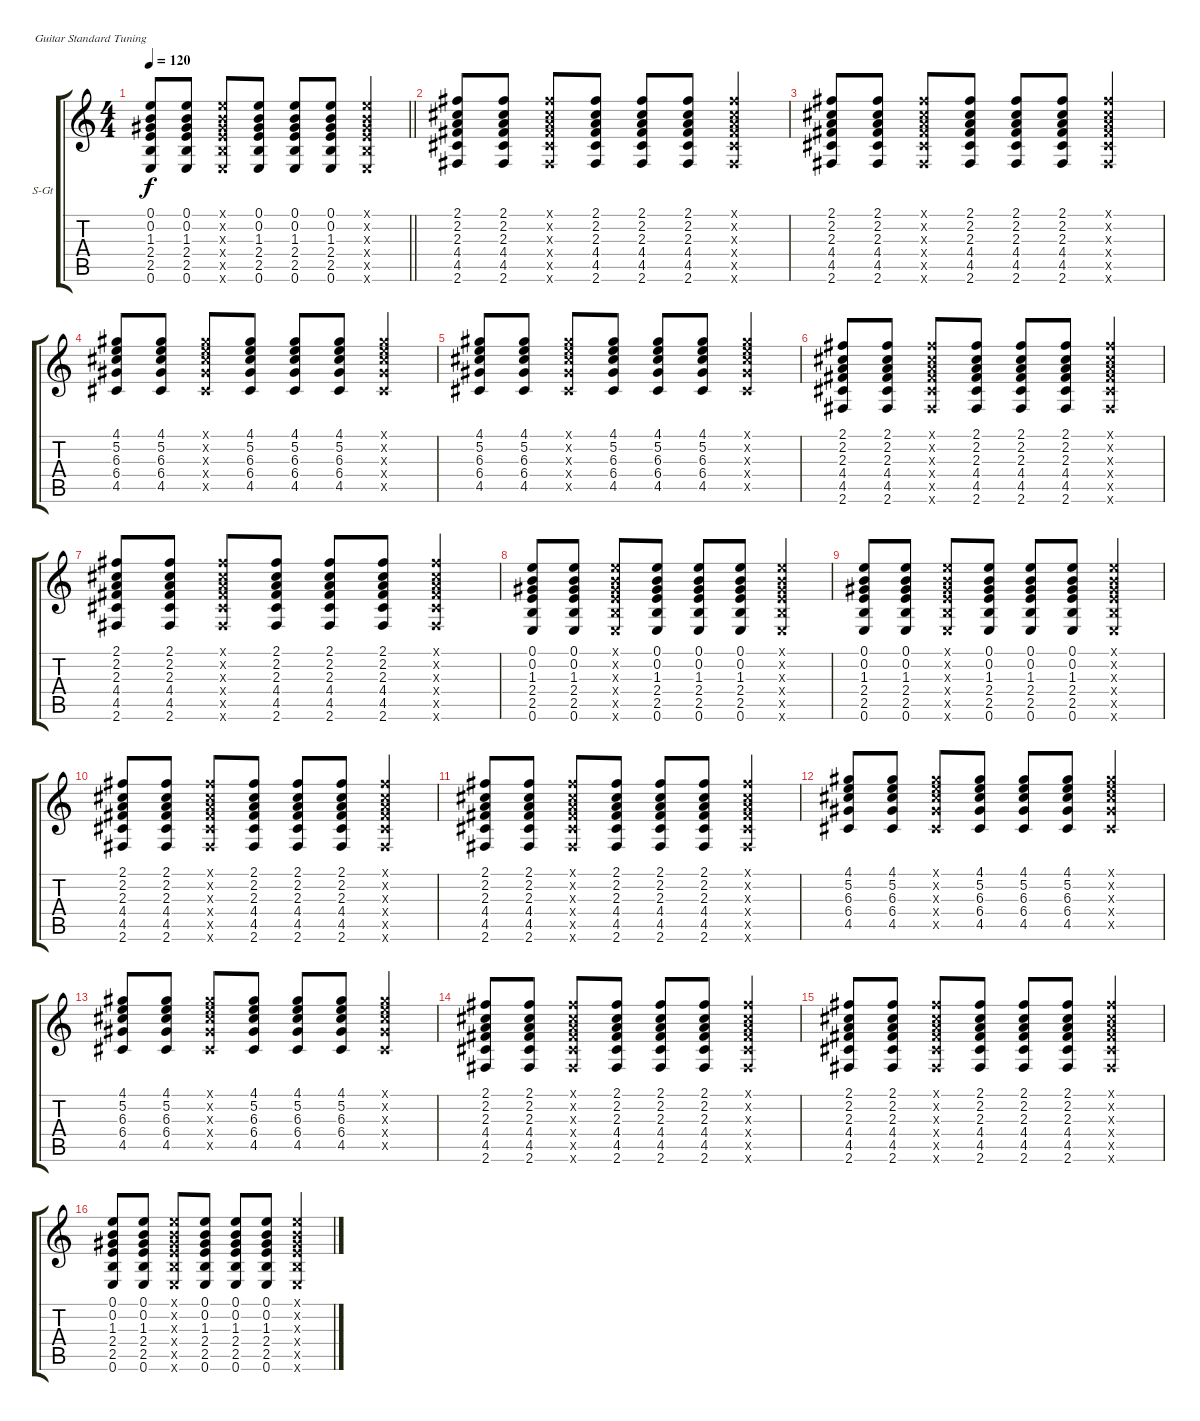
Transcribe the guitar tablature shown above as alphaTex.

\bracketExtendMode groupsimilarinstruments
\firstSystemTrackNameOrientation horizontal
\otherSystemsTrackNameOrientation horizontal
\track ("Â. Öîé" "S-Gt") {instrument acousticguitarsteel}
\staff {score tabs}
\tuning (E4 B3 G3 D3 A2 E2)
\ts (4 4)
\tempo 120
\clef g2
\barLineRight lightlight
\ks c
(0.1 0.2 1.3 2.4 2.5 0.6).8{dy f} (0.1 0.2 1.3 2.4 2.5 0.6).8 (0.1{x} 0.2{x} 1.3{x} 2.4{x} 2.5{x} 0.6{x}).8 (0.1 0.2 1.3 2.4 2.5 0.6).8 (0.1 0.2 1.3 2.4 2.5 0.6).8 (0.1 0.2 1.3 2.4 2.5 0.6).8 (0.1{x} 0.2{x} 1.3{x} 2.4{x} 2.5{x} 0.6{x}).4 |
(2.1 2.2 2.3 4.4 4.5 2.6).8 (2.1 2.2 2.3 4.4 4.5 2.6).8 (2.1{x} 2.2{x} 2.3{x} 4.4{x} 4.5{x} 2.6{x}).8 (2.1 2.2 2.3 4.4 4.5 2.6).8 (2.1 2.2 2.3 4.4 4.5 2.6).8 (2.1 2.2 2.3 4.4 4.5 2.6).8 (2.1{x} 2.2{x} 2.3{x} 4.4{x} 4.5{x} 2.6{x}).4 |
(2.1 2.2 2.3 4.4 4.5 2.6).8 (2.1 2.2 2.3 4.4 4.5 2.6).8 (2.1{x} 2.2{x} 2.3{x} 4.4{x} 4.5{x} 2.6{x}).8 (2.1 2.2 2.3 4.4 4.5 2.6).8 (2.1 2.2 2.3 4.4 4.5 2.6).8 (2.1 2.2 2.3 4.4 4.5 2.6).8 (2.1{x} 2.2{x} 2.3{x} 4.4{x} 4.5{x} 2.6{x}).4 |
(4.1 5.2 6.3 6.4 4.5).8 (4.1 5.2 6.3 6.4 4.5).8 (4.1{x} 5.2{x} 6.3{x} 6.4{x} 4.5{x}).8 (4.1 5.2 6.3 6.4 4.5).8 (4.1 5.2 6.3 6.4 4.5).8 (4.1 5.2 6.3 6.4 4.5).8 (4.1{x} 5.2{x} 6.3{x} 6.4{x} 4.5{x}).4 |
(4.1 5.2 6.3 6.4 4.5).8 (4.1 5.2 6.3 6.4 4.5).8 (4.1{x} 5.2{x} 6.3{x} 6.4{x} 4.5{x}).8 (4.1 5.2 6.3 6.4 4.5).8 (4.1 5.2 6.3 6.4 4.5).8 (4.1 5.2 6.3 6.4 4.5).8 (4.1{x} 5.2{x} 6.3{x} 6.4{x} 4.5{x}).4 |
(2.1 2.2 2.3 4.4 4.5 2.6).8 (2.1 2.2 2.3 4.4 4.5 2.6).8 (2.1{x} 2.2{x} 2.3{x} 4.4{x} 4.5{x} 2.6{x}).8 (2.1 2.2 2.3 4.4 4.5 2.6).8 (2.1 2.2 2.3 4.4 4.5 2.6).8 (2.1 2.2 2.3 4.4 4.5 2.6).8 (2.1{x} 2.2{x} 2.3{x} 4.4{x} 4.5{x} 2.6{x}).4 |
(2.1 2.2 2.3 4.4 4.5 2.6).8 (2.1 2.2 2.3 4.4 4.5 2.6).8 (2.1{x} 2.2{x} 2.3{x} 4.4{x} 4.5{x} 2.6{x}).8 (2.1 2.2 2.3 4.4 4.5 2.6).8 (2.1 2.2 2.3 4.4 4.5 2.6).8 (2.1 2.2 2.3 4.4 4.5 2.6).8 (2.1{x} 2.2{x} 2.3{x} 4.4{x} 4.5{x} 2.6{x}).4 |
(0.1 0.2 1.3 2.4 2.5 0.6).8 (0.1 0.2 1.3 2.4 2.5 0.6).8 (0.1{x} 0.2{x} 1.3{x} 2.4{x} 2.5{x} 0.6{x}).8 (0.1 0.2 1.3 2.4 2.5 0.6).8 (0.1 0.2 1.3 2.4 2.5 0.6).8 (0.1 0.2 1.3 2.4 2.5 0.6).8 (0.1{x} 0.2{x} 1.3{x} 2.4{x} 2.5{x} 0.6{x}).4 |
(0.1 0.2 1.3 2.4 2.5 0.6).8 (0.1 0.2 1.3 2.4 2.5 0.6).8 (0.1{x} 0.2{x} 1.3{x} 2.4{x} 2.5{x} 0.6{x}).8 (0.1 0.2 1.3 2.4 2.5 0.6).8 (0.1 0.2 1.3 2.4 2.5 0.6).8 (0.1 0.2 1.3 2.4 2.5 0.6).8 (0.1{x} 0.2{x} 1.3{x} 2.4{x} 2.5{x} 0.6{x}).4 |
(2.1 2.2 2.3 4.4 4.5 2.6).8 (2.1 2.2 2.3 4.4 4.5 2.6).8 (2.1{x} 2.2{x} 2.3{x} 4.4{x} 4.5{x} 2.6{x}).8 (2.1 2.2 2.3 4.4 4.5 2.6).8 (2.1 2.2 2.3 4.4 4.5 2.6).8 (2.1 2.2 2.3 4.4 4.5 2.6).8 (2.1{x} 2.2{x} 2.3{x} 4.4{x} 4.5{x} 2.6{x}).4 |
(2.1 2.2 2.3 4.4 4.5 2.6).8 (2.1 2.2 2.3 4.4 4.5 2.6).8 (2.1{x} 2.2{x} 2.3{x} 4.4{x} 4.5{x} 2.6{x}).8 (2.1 2.2 2.3 4.4 4.5 2.6).8 (2.1 2.2 2.3 4.4 4.5 2.6).8 (2.1 2.2 2.3 4.4 4.5 2.6).8 (2.1{x} 2.2{x} 2.3{x} 4.4{x} 4.5{x} 2.6{x}).4 |
(4.1 5.2 6.3 6.4 4.5).8 (4.1 5.2 6.3 6.4 4.5).8 (4.1{x} 5.2{x} 6.3{x} 6.4{x} 4.5{x}).8 (4.1 5.2 6.3 6.4 4.5).8 (4.1 5.2 6.3 6.4 4.5).8 (4.1 5.2 6.3 6.4 4.5).8 (4.1{x} 5.2{x} 6.3{x} 6.4{x} 4.5{x}).4 |
(4.1 5.2 6.3 6.4 4.5).8 (4.1 5.2 6.3 6.4 4.5).8 (4.1{x} 5.2{x} 6.3{x} 6.4{x} 4.5{x}).8 (4.1 5.2 6.3 6.4 4.5).8 (4.1 5.2 6.3 6.4 4.5).8 (4.1 5.2 6.3 6.4 4.5).8 (4.1{x} 5.2{x} 6.3{x} 6.4{x} 4.5{x}).4 |
(2.1 2.2 2.3 4.4 4.5 2.6).8 (2.1 2.2 2.3 4.4 4.5 2.6).8 (2.1{x} 2.2{x} 2.3{x} 4.4{x} 4.5{x} 2.6{x}).8 (2.1 2.2 2.3 4.4 4.5 2.6).8 (2.1 2.2 2.3 4.4 4.5 2.6).8 (2.1 2.2 2.3 4.4 4.5 2.6).8 (2.1{x} 2.2{x} 2.3{x} 4.4{x} 4.5{x} 2.6{x}).4 |
(2.1 2.2 2.3 4.4 4.5 2.6).8 (2.1 2.2 2.3 4.4 4.5 2.6).8 (2.1{x} 2.2{x} 2.3{x} 4.4{x} 4.5{x} 2.6{x}).8 (2.1 2.2 2.3 4.4 4.5 2.6).8 (2.1 2.2 2.3 4.4 4.5 2.6).8 (2.1 2.2 2.3 4.4 4.5 2.6).8 (2.1{x} 2.2{x} 2.3{x} 4.4{x} 4.5{x} 2.6{x}).4 |
(0.1 0.2 1.3 2.4 2.5 0.6).8 (0.1 0.2 1.3 2.4 2.5 0.6).8 (0.1{x} 0.2{x} 1.3{x} 2.4{x} 2.5{x} 0.6{x}).8 (0.1 0.2 1.3 2.4 2.5 0.6).8 (0.1 0.2 1.3 2.4 2.5 0.6).8 (0.1 0.2 1.3 2.4 2.5 0.6).8 (0.1{x} 0.2{x} 1.3{x} 2.4{x} 2.5{x} 0.6{x}).4
